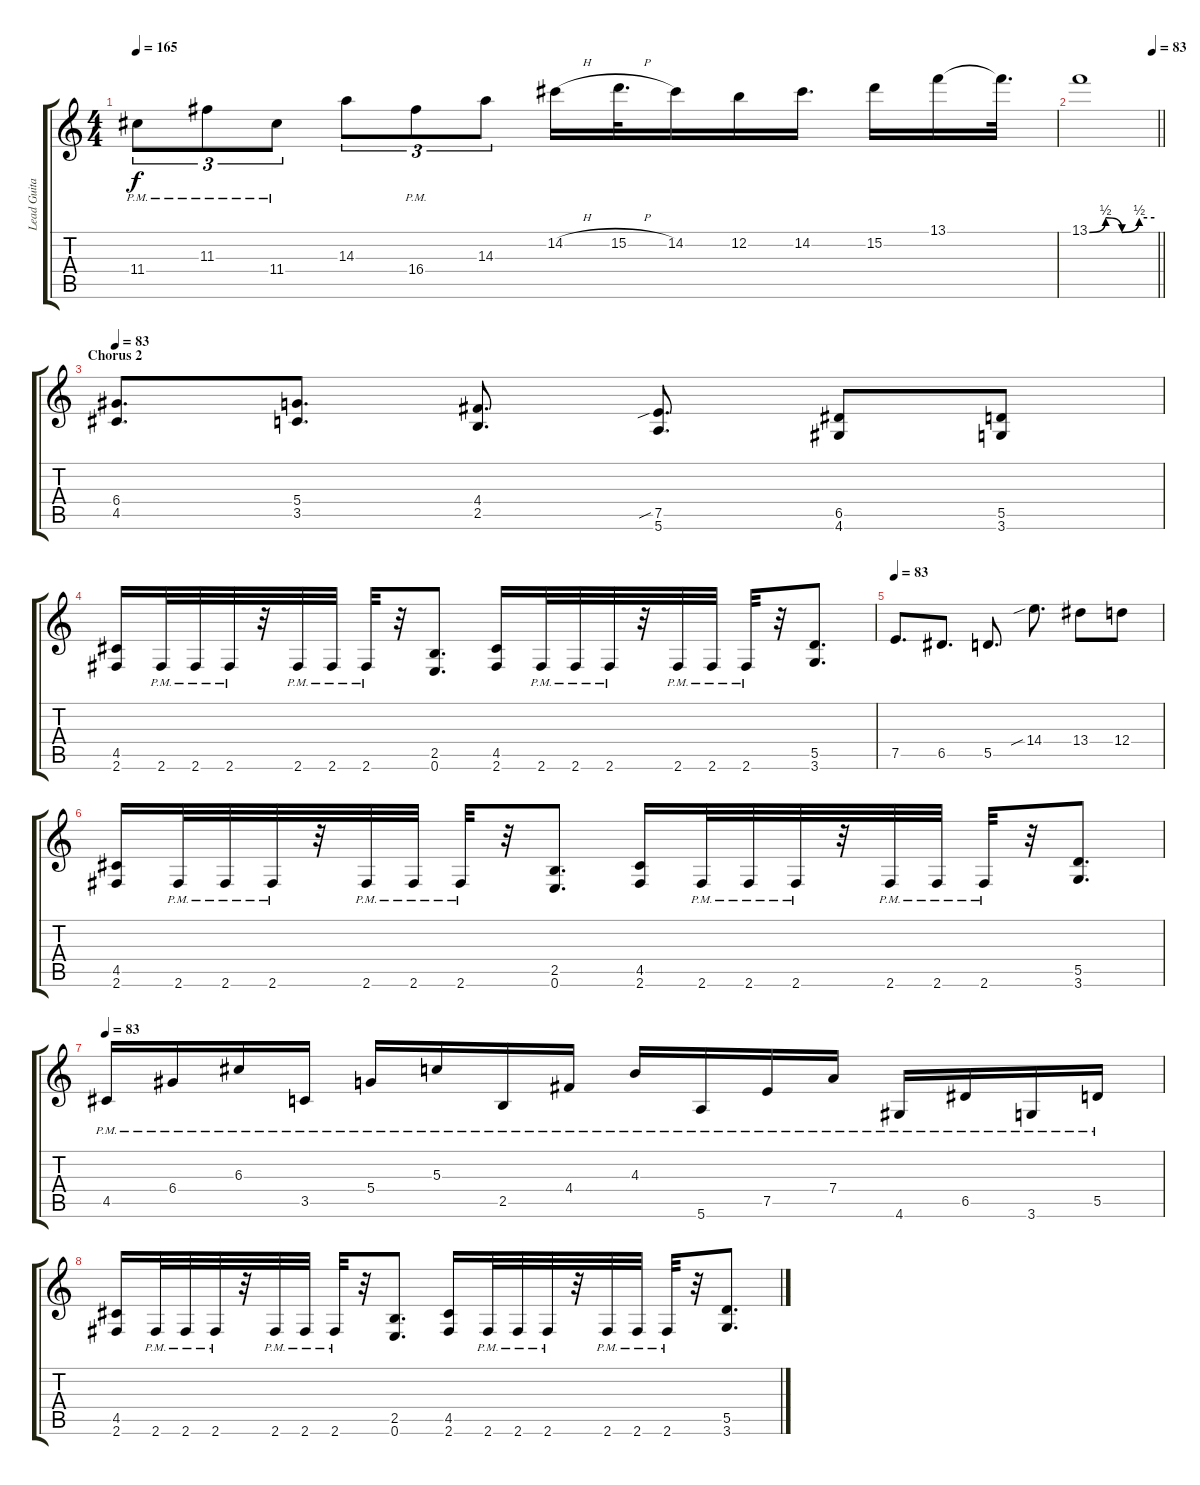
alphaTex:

\track ("Lead Guitar [Chris Broderick]" "Lead Guita") {instrument distortionguitar}
\staff {score tabs}
\tuning (E4 B3 G3 D3 A2 E2) {hide}
\ts (4 4)
\tempo 165
\clef g2
\ks c
11.4{pm}.8{tu (3 2) dy f} 11.3{pm}.8{tu (3 2)} 11.4{pm}.8{tu (3 2)} 14.3.8{tu (3 2)} 16.4{pm}.8{tu (3 2)} 14.3.8{tu (3 2)} 14.2{h}.16 15.2{h}.32{d} 14.2.16 12.2.16 14.2.16{d} 15.2.16 13.1.16 13.1{t}.32{d} |
\tempo (83 0.9375)
\barLineRight lightlight
13.1{be (custom 0 0 15 2 30 0 46 2 60 2)}.1 |
\section ("" "Chorus 2")
\tempo 83
(6.4 4.5).8{d} (5.4 3.5).8{d} (4.4 2.5).8{d} (7.5{sib} 5.6).8{d} (6.5 4.6).8 (5.5 3.6).8 |
(4.5 2.6).16 2.6{pm}.32 2.6{pm}.32 2.6{pm}.32 r.32 2.6{pm}.32 2.6{pm}.32 2.6{pm}.32 r.32 (2.5 0.6).8{d} (4.5 2.6).16 2.6{pm}.32 2.6{pm}.32 2.6{pm}.32 r.32 2.6{pm}.32 2.6{pm}.32 2.6{pm}.32 r.32 (5.5 3.6).8{d} |
\tempo 83
7.5.8{d} 6.5.8{d} 5.5.8{d} 14.4{sib}.8{d} 13.4.8 12.4.8 |
(4.5 2.6).16 2.6{pm}.32 2.6{pm}.32 2.6{pm}.32 r.32 2.6{pm}.32 2.6{pm}.32 2.6{pm}.32 r.32 (2.5 0.6).8{d} (4.5 2.6).16 2.6{pm}.32 2.6{pm}.32 2.6{pm}.32 r.32 2.6{pm}.32 2.6{pm}.32 2.6{pm}.32 r.32 (5.5 3.6).8{d} |
\tempo 83
4.5{pm}.16 6.4{pm}.16 6.3{pm}.16 3.5{pm}.16 5.4{pm}.16 5.3{pm}.16 2.5{pm}.16 4.4{pm}.16 4.3{pm}.16 5.6{pm}.16 7.5{pm}.16 7.4{pm}.16 4.6{pm}.16 6.5{pm}.16 3.6{pm}.16 5.5{pm}.16 |
(4.5 2.6).16 2.6{pm}.32 2.6{pm}.32 2.6{pm}.32 r.32 2.6{pm}.32 2.6{pm}.32 2.6{pm}.32 r.32 (2.5 0.6).8{d} (4.5 2.6).16 2.6{pm}.32 2.6{pm}.32 2.6{pm}.32 r.32 2.6{pm}.32 2.6{pm}.32 2.6{pm}.32 r.32 (5.5 3.6).8{d}
